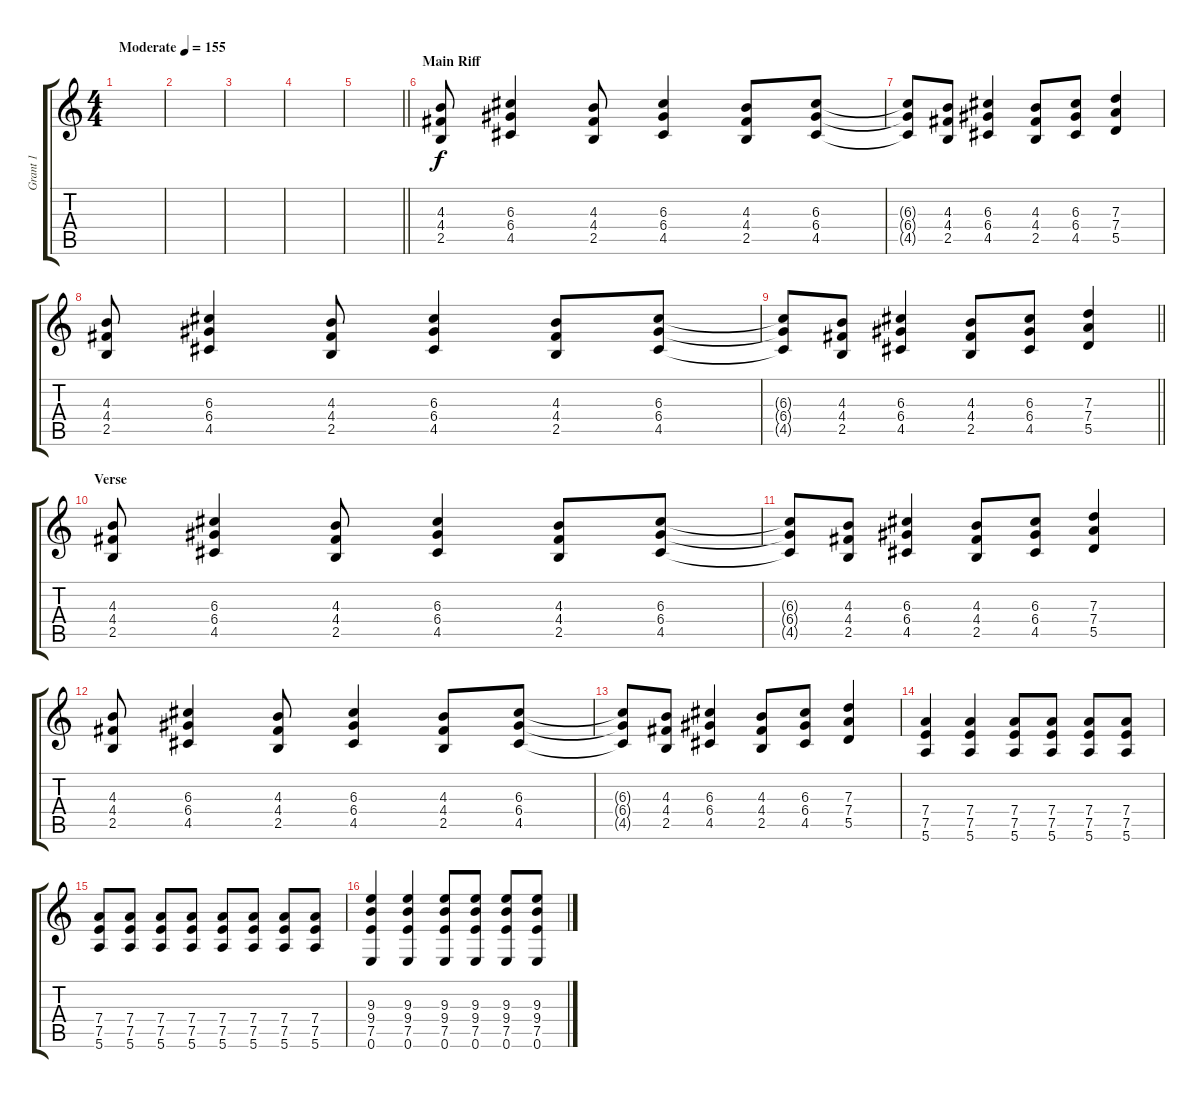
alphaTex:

\track ("Grant 1" "Grant 1") {instrument distortionguitar}
\staff {score tabs}
\tuning (E4 B3 G3 D3 A2 E2) {hide}
\ts (4 4)
\tempo (155 "Moderate")
\clef g2
\ks c
|
|
|
|
\barLineRight lightlight
|
\section ("" "Main Riff")
(4.3 4.4 2.5).8 (6.3 6.4 4.5).4 (4.3 4.4 2.5).8 (6.3 6.4 4.5).4 (4.3 4.4 2.5).8 (6.3 6.4 4.5).8 |
(6.3{t} 6.4{t} 4.5{t}).8 (4.3 4.4 2.5).8 (6.3 6.4 4.5).4 (4.3 4.4 2.5).8 (6.3 6.4 4.5).8 (7.3 7.4 5.5).4 |
(4.3 4.4 2.5).8 (6.3 6.4 4.5).4 (4.3 4.4 2.5).8 (6.3 6.4 4.5).4 (4.3 4.4 2.5).8 (6.3 6.4 4.5).8 |
\barLineRight lightlight
(6.3{t} 6.4{t} 4.5{t}).8 (4.3 4.4 2.5).8 (6.3 6.4 4.5).4 (4.3 4.4 2.5).8 (6.3 6.4 4.5).8 (7.3 7.4 5.5).4 |
\section ("" "Verse")
(4.3 4.4 2.5).8 (6.3 6.4 4.5).4 (4.3 4.4 2.5).8 (6.3 6.4 4.5).4 (4.3 4.4 2.5).8 (6.3 6.4 4.5).8 |
(6.3{t} 6.4{t} 4.5{t}).8 (4.3 4.4 2.5).8 (6.3 6.4 4.5).4 (4.3 4.4 2.5).8 (6.3 6.4 4.5).8 (7.3 7.4 5.5).4 |
(4.3 4.4 2.5).8 (6.3 6.4 4.5).4 (4.3 4.4 2.5).8 (6.3 6.4 4.5).4 (4.3 4.4 2.5).8 (6.3 6.4 4.5).8 |
(6.3{t} 6.4{t} 4.5{t}).8 (4.3 4.4 2.5).8 (6.3 6.4 4.5).4 (4.3 4.4 2.5).8 (6.3 6.4 4.5).8 (7.3 7.4 5.5).4 |
(7.4 7.5 5.6).4 (7.4 7.5 5.6).4 (7.4 7.5 5.6).8 (7.4 7.5 5.6).8 (7.4 7.5 5.6).8 (7.4 7.5 5.6).8 |
(7.4 7.5 5.6).8 (7.4 7.5 5.6).8 (7.4 7.5 5.6).8 (7.4 7.5 5.6).8 (7.4 7.5 5.6).8 (7.4 7.5 5.6).8 (7.4 7.5 5.6).8 (7.4 7.5 5.6).8 |
(9.3 9.4 7.5 0.6).4 (9.3 9.4 7.5 0.6).4 (9.3 9.4 7.5 0.6).8 (9.3 9.4 7.5 0.6).8 (9.3 9.4 7.5 0.6).8 (9.3 9.4 7.5 0.6).8
